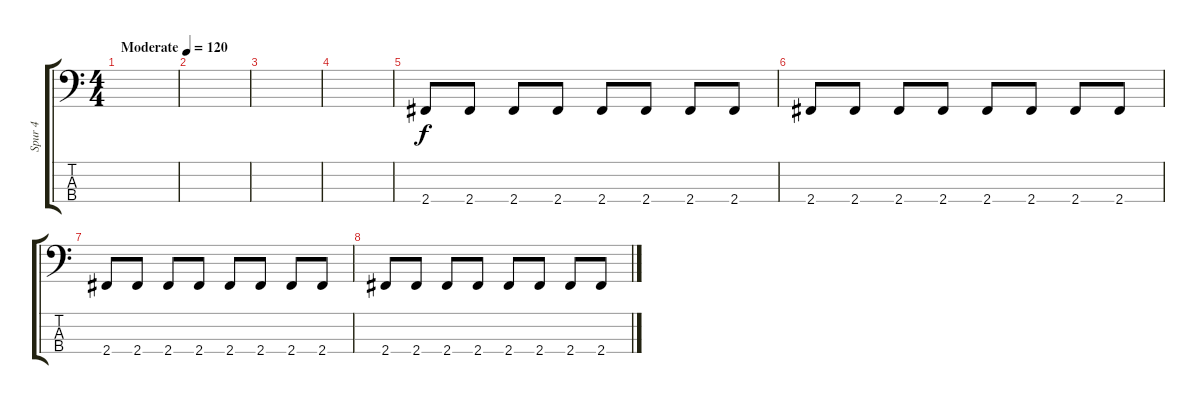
\track ("Spur 4" "Spur 4") {instrument electricbassfinger}
\staff {score tabs}
\tuning (G2 D2 A1 E1) {hide}
\ts (4 4)
\tempo (120 "Moderate")
\clef f4
\ks c
|
|
|
|
2.4.8 2.4.8 2.4.8 2.4.8 2.4.8 2.4.8 2.4.8 2.4.8 |
2.4.8 2.4.8 2.4.8 2.4.8 2.4.8 2.4.8 2.4.8 2.4.8 |
2.4.8 2.4.8 2.4.8 2.4.8 2.4.8 2.4.8 2.4.8 2.4.8 |
2.4.8 2.4.8 2.4.8 2.4.8 2.4.8 2.4.8 2.4.8 2.4.8
